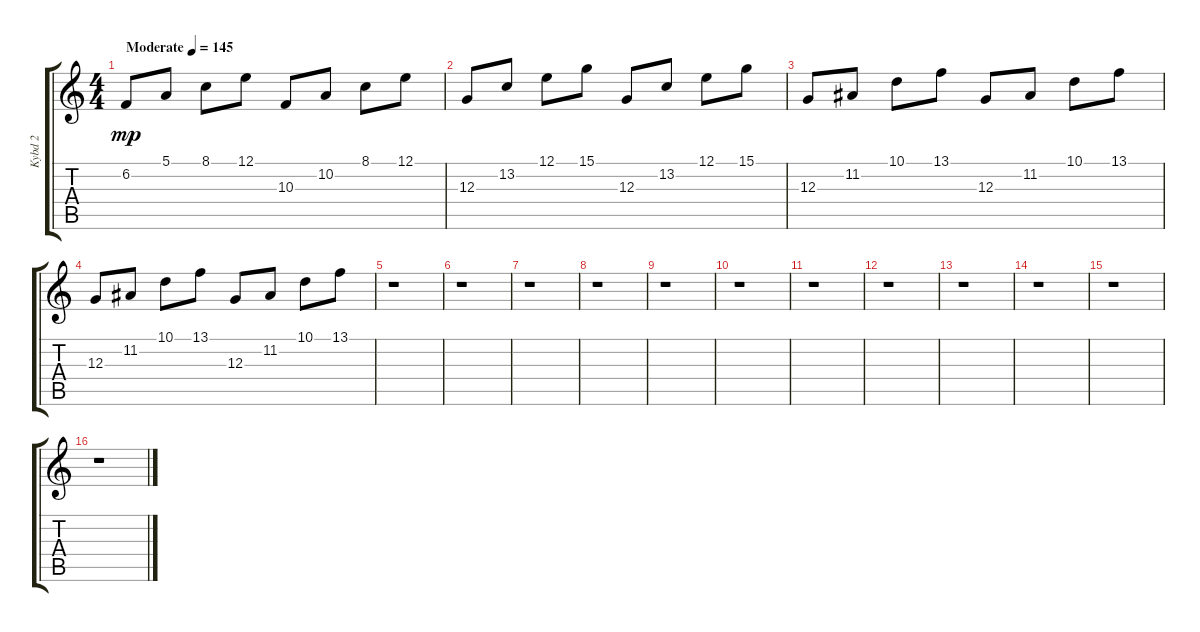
\track ("Kybd 2" "Kybd 2") {instrument fx8scifi}
\staff {score tabs}
\tuning (E4 B3 G3 D3 A2 E2) {hide}
\ts (4 4)
\tempo (145 "Moderate")
\clef g2
\ks c
6.2.8{dy mp instrument fx8scifi} 5.1.8 8.1.8 12.1.8 10.3.8 10.2.8 8.1.8 12.1.8 |
12.3.8 13.2.8 12.1.8 15.1.8 12.3.8 13.2.8 12.1.8 15.1.8 |
12.3.8 11.2.8 10.1.8 13.1.8 12.3.8 11.2.8 10.1.8 13.1.8 |
12.3.8 11.2.8 10.1.8 13.1.8 12.3.8 11.2.8 10.1.8 13.1.8 |
r.1 |
r.1 |
r.1 |
r.1 |
r.1 |
r.1 |
r.1 |
r.1 |
r.1 |
r.1 |
r.1 |
r.1
